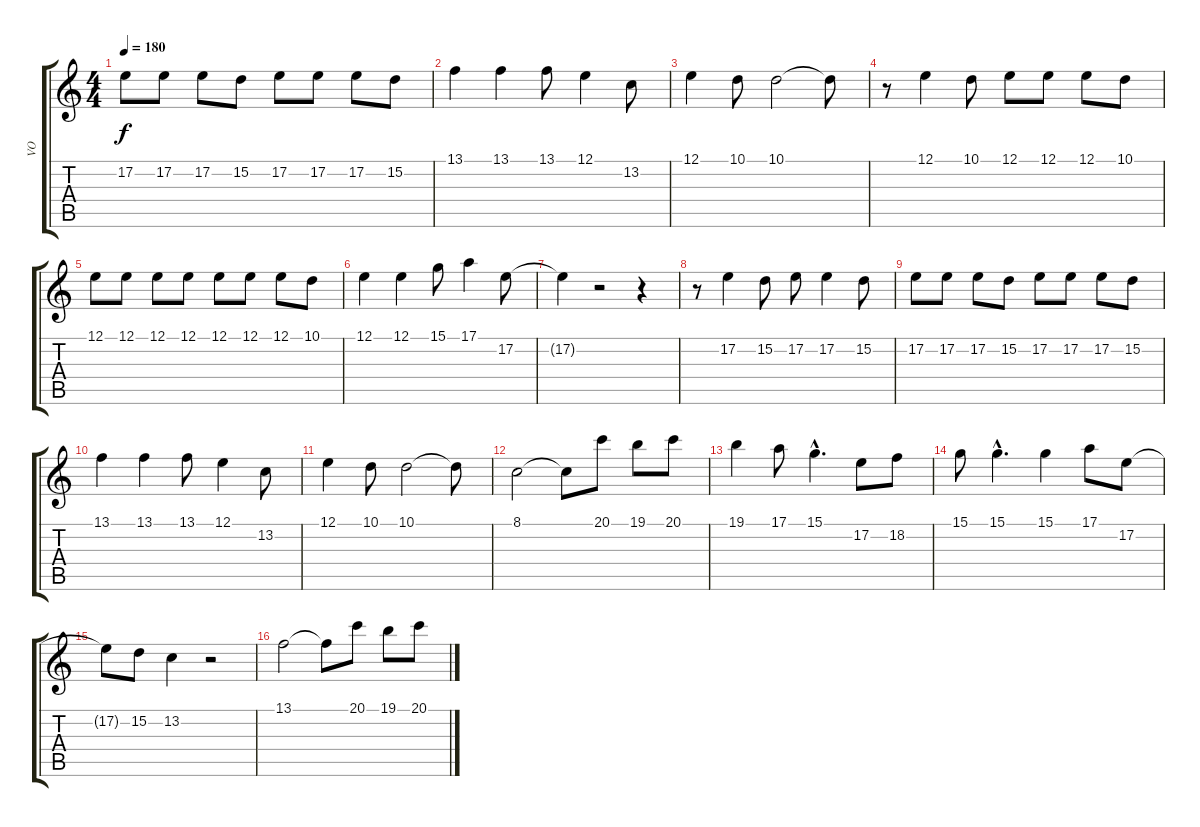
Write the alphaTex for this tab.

\track ("VO" "VO") {instrument englishhorn}
\staff {score tabs}
\tuning (E4 B3 G3 D3 A2 E2) {hide}
\ts (4 4)
\tempo 180
\clef g2
\ks c
17.2.8{dy f} 17.2.8 17.2.8 15.2.8 17.2.8 17.2.8 17.2.8 15.2.8 |
13.1.4 13.1.4 13.1.8 12.1.4 13.2.8 |
12.1.4 10.1.8 10.1.2 10.1{t}.8 |
r.8 12.1.4 10.1.8 12.1.8 12.1.8 12.1.8 10.1.8 |
12.1.8 12.1.8 12.1.8 12.1.8 12.1.8 12.1.8 12.1.8 10.1.8 |
12.1.4 12.1.4 15.1.8 17.1.4 17.2.8 |
17.2{t}.4 r.2 r.4 |
r.8 17.2.4 15.2.8 17.2.8 17.2.4 15.2.8 |
17.2.8 17.2.8 17.2.8 15.2.8 17.2.8 17.2.8 17.2.8 15.2.8 |
13.1.4 13.1.4 13.1.8 12.1.4 13.2.8 |
12.1.4 10.1.8 10.1.2 10.1{t}.8 |
8.1.2 8.1{t}.8 20.1.8 19.1.8 20.1.8 |
19.1.4 17.1.8 15.1{hac}.4{d} 17.2.8 18.2.8 |
15.1.8 15.1{hac}.4{d} 15.1.4 17.1.8 17.2.8 |
17.2{t}.8 15.2.8 13.2.4 r.2 |
13.1.2 13.1{t}.8 20.1.8 19.1.8 20.1.8
